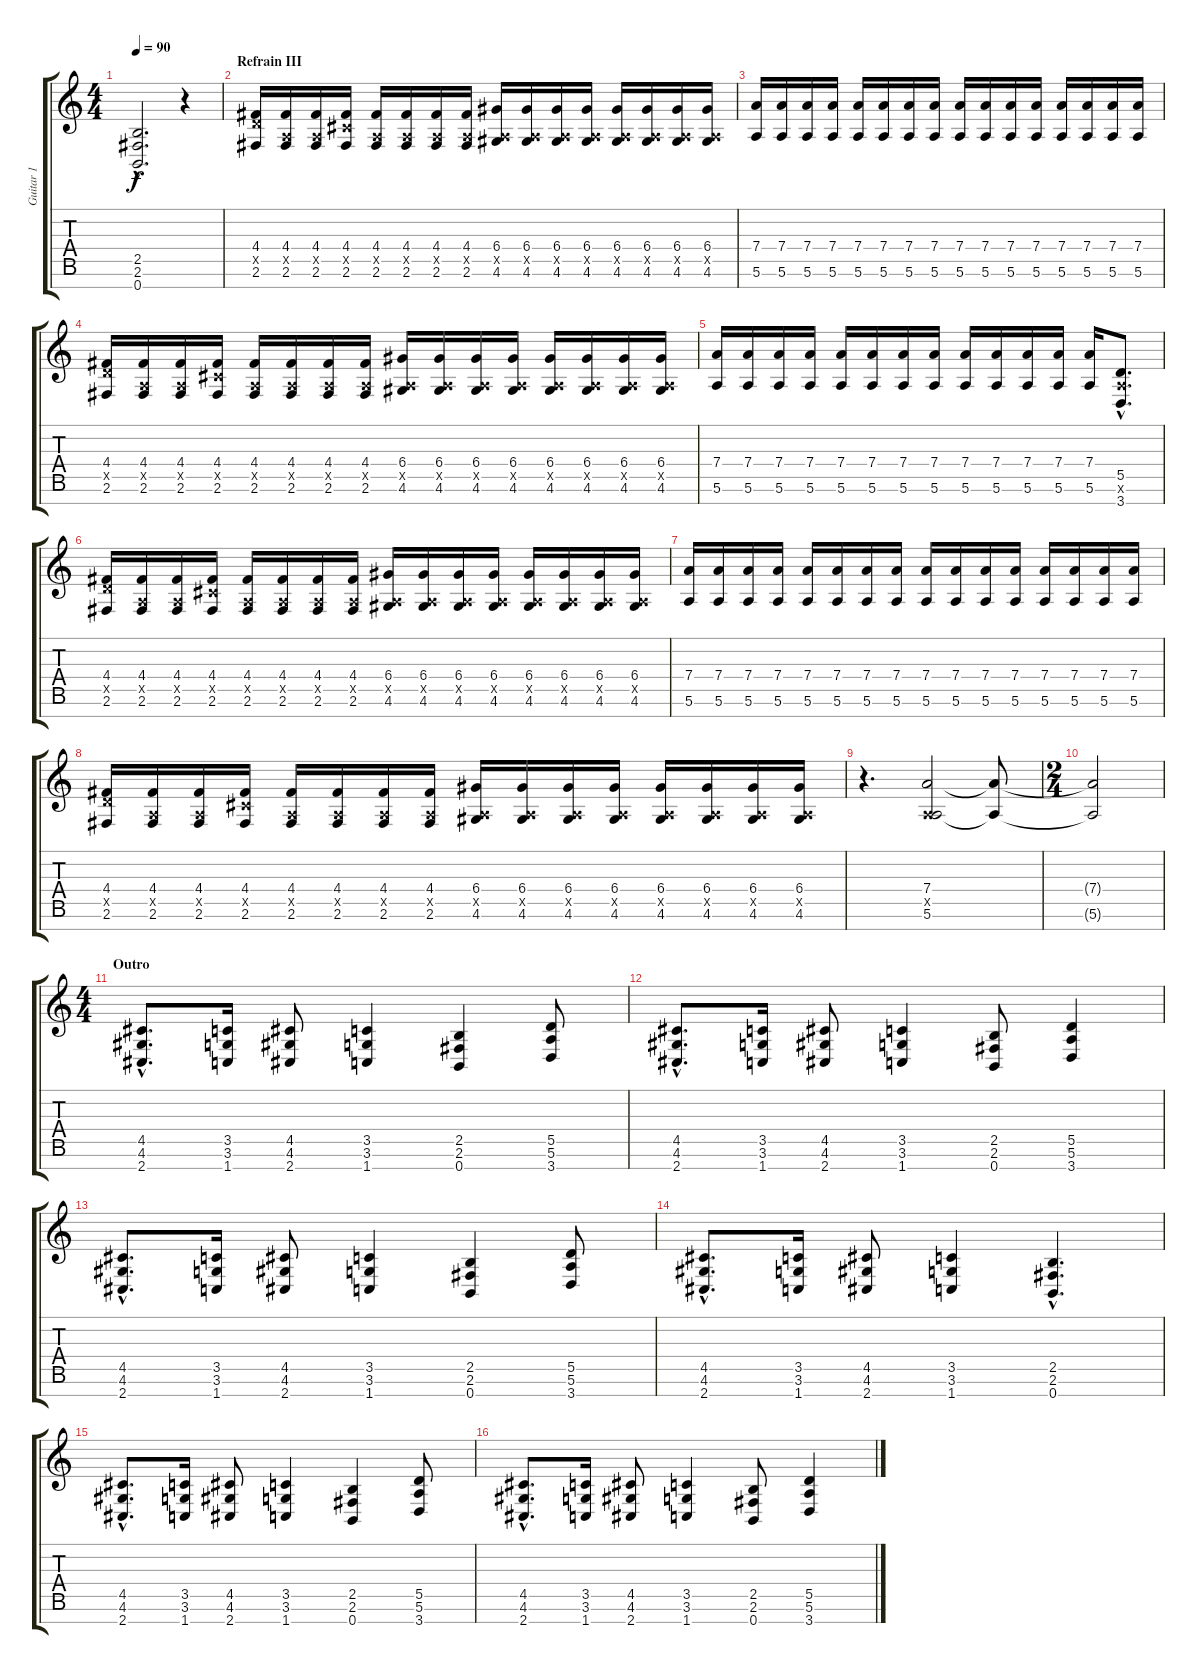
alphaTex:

\track ("Guitar 1" "Guitar 1") {instrument distortionguitar}
\staff {score tabs}
\tuning (E4 B3 G3 D3 A2 E2 B1) {hide}
\ts (4 4)
\tempo 90
\clef g2
\ks c
(2.5{hac t} 2.6{hac t} 0.7{hac t}).2{d dy f} r.4 |
\section ("" "Refrain III")
(4.4 5.5{x} 2.6).16 (4.4 0.5{x} 2.6).16 (4.4 0.5{x} 2.6).16 (4.4 4.5{x} 2.6).16 (4.4 0.5{x} 2.6).16 (4.4 0.5{x} 2.6).16 (4.4 0.5{x} 2.6).16 (4.4 0.5{x} 2.6).16 (6.4 0.5{x} 4.6).16 (6.4 0.5{x} 4.6).16 (6.4 0.5{x} 4.6).16 (6.4 0.5{x} 4.6).16 (6.4 0.5{x} 4.6).16 (6.4 0.5{x} 4.6).16 (6.4 0.5{x} 4.6).16 (6.4 0.5{x} 4.6).16 |
(7.4 5.6).16 (7.4 5.6).16 (7.4 5.6).16 (7.4 5.6).16 (7.4 5.6).16 (7.4 5.6).16 (7.4 5.6).16 (7.4 5.6).16 (7.4 5.6).16 (7.4 5.6).16 (7.4 5.6).16 (7.4 5.6).16 (7.4 5.6).16 (7.4 5.6).16 (7.4 5.6).16 (7.4 5.6).16 |
(4.4 5.5{x} 2.6).16 (4.4 0.5{x} 2.6).16 (4.4 0.5{x} 2.6).16 (4.4 4.5{x} 2.6).16 (4.4 0.5{x} 2.6).16 (4.4 0.5{x} 2.6).16 (4.4 0.5{x} 2.6).16 (4.4 0.5{x} 2.6).16 (6.4 0.5{x} 4.6).16 (6.4 0.5{x} 4.6).16 (6.4 0.5{x} 4.6).16 (6.4 0.5{x} 4.6).16 (6.4 0.5{x} 4.6).16 (6.4 0.5{x} 4.6).16 (6.4 0.5{x} 4.6).16 (6.4 0.5{x} 4.6).16 |
(7.4 5.6).16 (7.4 5.6).16 (7.4 5.6).16 (7.4 5.6).16 (7.4 5.6).16 (7.4 5.6).16 (7.4 5.6).16 (7.4 5.6).16 (7.4 5.6).16 (7.4 5.6).16 (7.4 5.6).16 (7.4 5.6).16 (7.4 5.6).16 (5.5{hac} 5.6{hac x} 3.7{hac}).8{d} |
(4.4 5.5{x} 2.6).16 (4.4 0.5{x} 2.6).16 (4.4 0.5{x} 2.6).16 (4.4 4.5{x} 2.6).16 (4.4 0.5{x} 2.6).16 (4.4 0.5{x} 2.6).16 (4.4 0.5{x} 2.6).16 (4.4 0.5{x} 2.6).16 (6.4 0.5{x} 4.6).16 (6.4 0.5{x} 4.6).16 (6.4 0.5{x} 4.6).16 (6.4 0.5{x} 4.6).16 (6.4 0.5{x} 4.6).16 (6.4 0.5{x} 4.6).16 (6.4 0.5{x} 4.6).16 (6.4 0.5{x} 4.6).16 |
(7.4 5.6).16 (7.4 5.6).16 (7.4 5.6).16 (7.4 5.6).16 (7.4 5.6).16 (7.4 5.6).16 (7.4 5.6).16 (7.4 5.6).16 (7.4 5.6).16 (7.4 5.6).16 (7.4 5.6).16 (7.4 5.6).16 (7.4 5.6).16 (7.4 5.6).16 (7.4 5.6).16 (7.4 5.6).16 |
(4.4 5.5{x} 2.6).16 (4.4 0.5{x} 2.6).16 (4.4 0.5{x} 2.6).16 (4.4 4.5{x} 2.6).16 (4.4 0.5{x} 2.6).16 (4.4 0.5{x} 2.6).16 (4.4 0.5{x} 2.6).16 (4.4 0.5{x} 2.6).16 (6.4 0.5{x} 4.6).16 (6.4 0.5{x} 4.6).16 (6.4 0.5{x} 4.6).16 (6.4 0.5{x} 4.6).16 (6.4 0.5{x} 4.6).16 (6.4 0.5{x} 4.6).16 (6.4 0.5{x} 4.6).16 (6.4 0.5{x} 4.6).16 |
r.4{d} (7.4 0.5{x} 5.6).2 (7.4{t} 5.6{t}).8 |
\ts (2 4)
(7.4{t} 5.6{t}).2 |
\ts (4 4)
\section ("" "Outro")
(4.5{hac} 4.6{hac} 2.7{hac}).8{d} (3.5 3.6 1.7).16 (4.5 4.6 2.7).8 (3.5 3.6 1.7).4 (2.5 2.6 0.7).4 (5.5 5.6 3.7).8 |
(4.5{hac} 4.6{hac} 2.7{hac}).8{d} (3.5 3.6 1.7).16 (4.5 4.6 2.7).8 (3.5 3.6 1.7).4 (2.5 2.6 0.7).8 (5.5 5.6 3.7).4 |
(4.5{hac} 4.6{hac} 2.7{hac}).8{d} (3.5 3.6 1.7).16 (4.5 4.6 2.7).8 (3.5 3.6 1.7).4 (2.5 2.6 0.7).4 (5.5 5.6 3.7).8 |
(4.5{hac} 4.6{hac} 2.7{hac}).8{d} (3.5 3.6 1.7).16 (4.5 4.6 2.7).8 (3.5 3.6 1.7).4 (2.5{hac} 2.6{hac} 0.7{hac}).4{d} |
(4.5{hac} 4.6{hac} 2.7{hac}).8{d} (3.5 3.6 1.7).16 (4.5 4.6 2.7).8 (3.5 3.6 1.7).4 (2.5 2.6 0.7).4 (5.5 5.6 3.7).8 |
(4.5{hac} 4.6{hac} 2.7{hac}).8{d} (3.5 3.6 1.7).16 (4.5 4.6 2.7).8 (3.5 3.6 1.7).4 (2.5 2.6 0.7).8 (5.5 5.6 3.7).4
